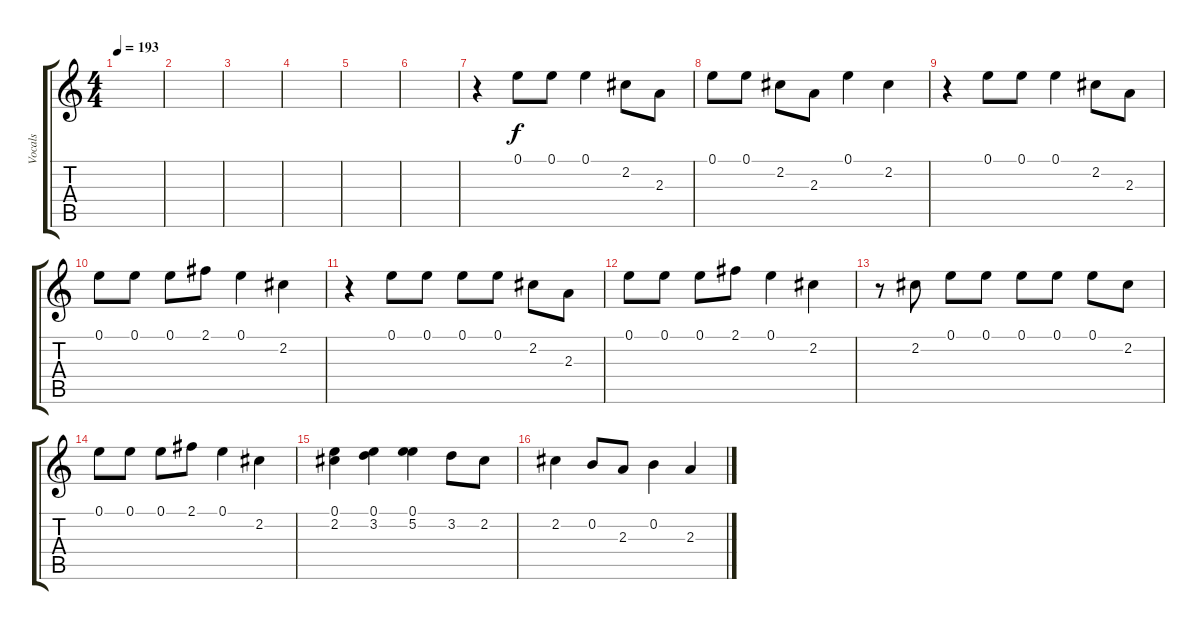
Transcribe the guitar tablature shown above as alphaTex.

\track ("Vocals" "Vocals") {instrument overdrivenguitar}
\staff {score tabs}
\tuning (E4 B3 G3 D3 A2 E2) {hide}
\ts (4 4)
\tempo 193
\clef g2
\ks c
|
|
|
|
|
|
r.4 0.1.8 0.1.8 0.1.4 2.2.8 2.3.8 |
0.1.8 0.1.8 2.2.8 2.3.8 0.1.4 2.2.4 |
r.4 0.1.8 0.1.8 0.1.4 2.2.8 2.3.8 |
0.1.8 0.1.8 0.1.8 2.1.8 0.1.4 2.2.4 |
r.4 0.1.8 0.1.8 0.1.8 0.1.8 2.2.8 2.3.8 |
0.1.8 0.1.8 0.1.8 2.1.8 0.1.4 2.2.4 |
r.8 2.2.8 0.1.8 0.1.8 0.1.8 0.1.8 0.1.8 2.2.8 |
0.1.8 0.1.8 0.1.8 2.1.8 0.1.4 2.2.4 |
(0.1 2.2).4 (0.1 3.2).4 (0.1 5.2).4 3.2.8 2.2.8 |
2.2.4 0.2.8 2.3.8 0.2.4 2.3.4
